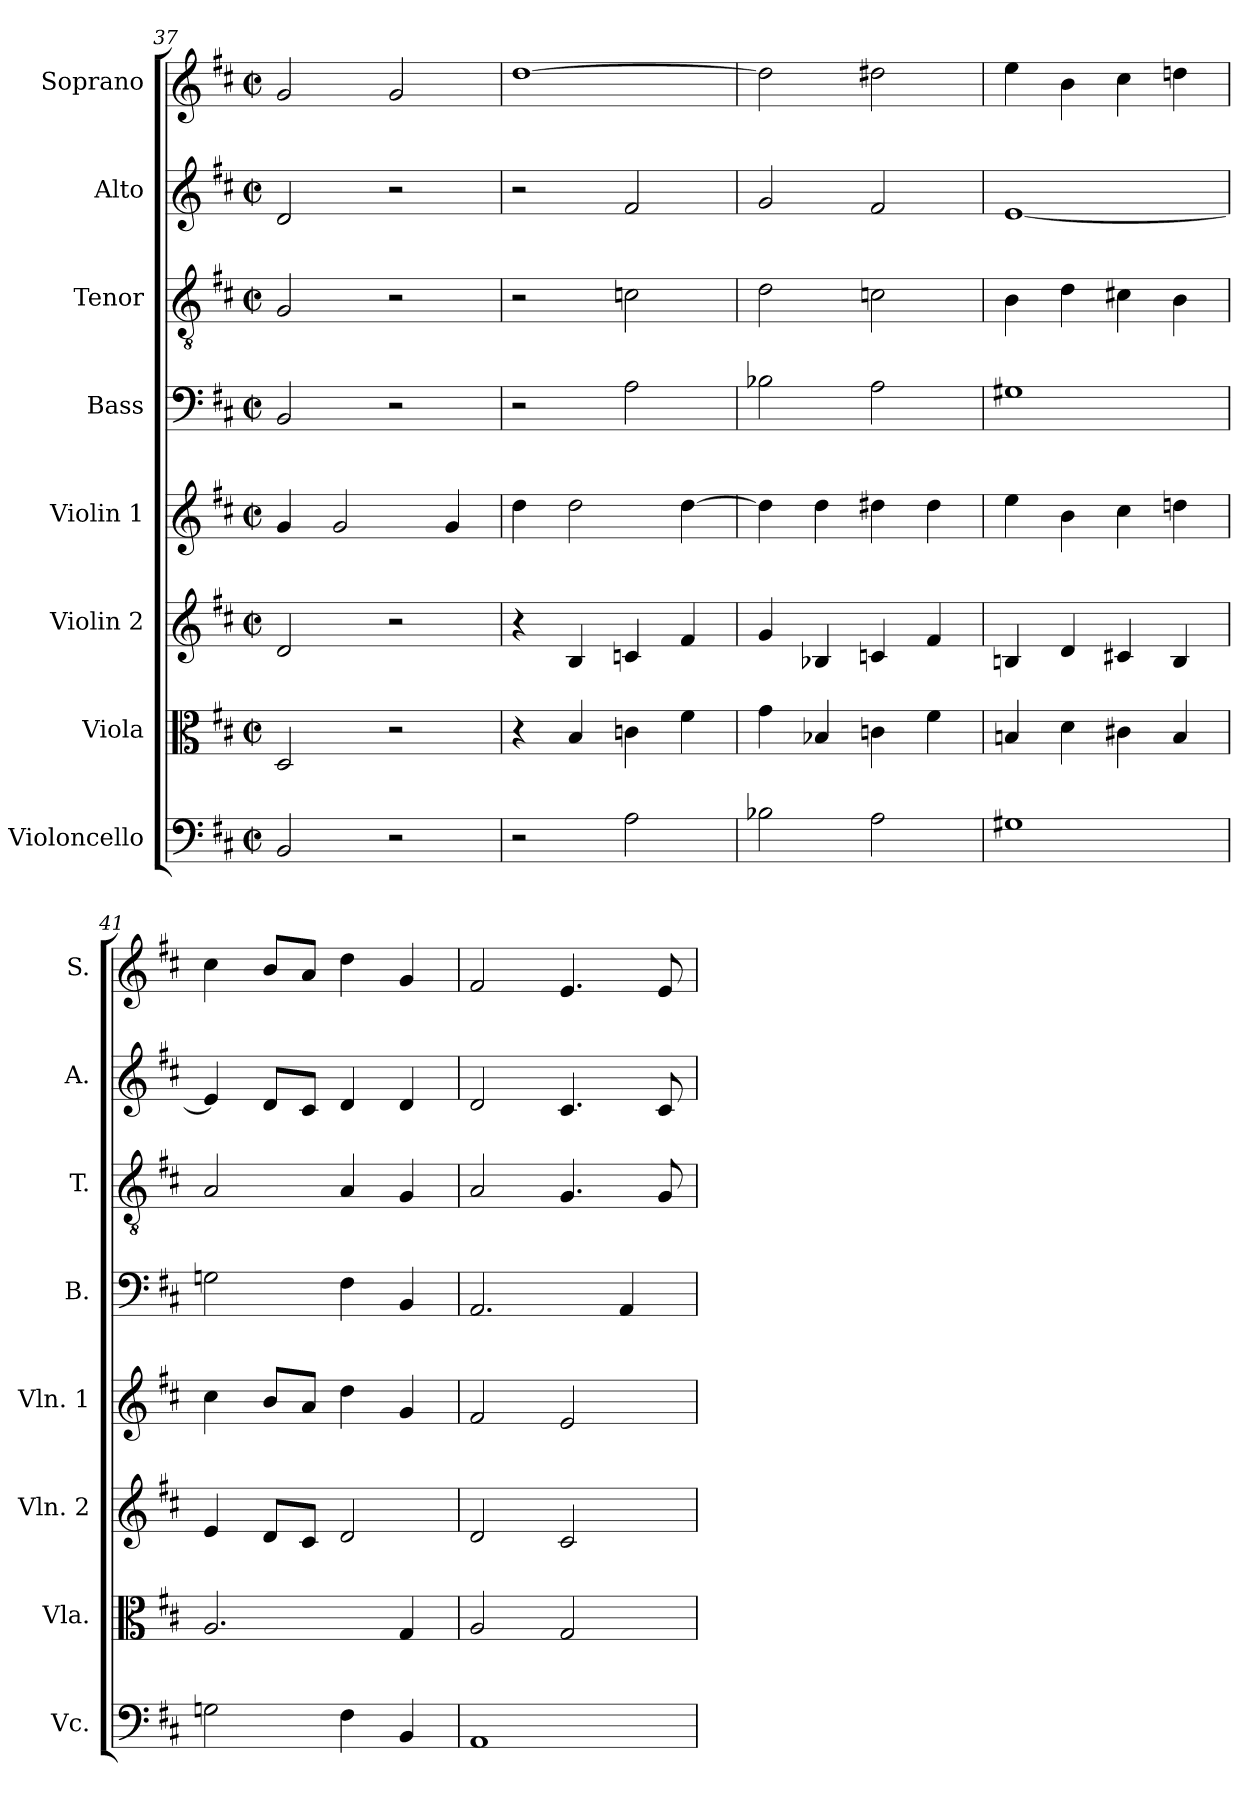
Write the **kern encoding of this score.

**kern	**kern	**kern	**kern	**kern	**kern	**kern	**kern
*part8	*part7	*part6	*part5	*part4	*part3	*part2	*part1
*staff8	*staff7	*staff6	*staff5	*staff4	*staff3	*staff2	*staff1
*I"Violoncello	*I"Viola	*I"Violin 2	*I"Violin 1	*I"Bass	*I"Tenor	*I"Alto	*I"Soprano
*I'Vc.	*I'Vla.	*I'Vln. 2	*I'Vln. 1	*I'B.	*I'T.	*I'A.	*I'S.
!!LO:PB:g=z
*clefF4	*clefC3	*clefG2	*clefG2	*clefF4	*clefGv2	*clefG2	*clefG2
*	*	*	*	*	*ITrd7c12	*	*
*k[f#c#]	*k[f#c#]	*k[f#c#]	*k[f#c#]	*k[f#c#]	*k[f#c#]	*k[f#c#]	*k[f#c#]
*D:	*D:	*D:	*D:	*D:	*D:	*D:	*D:
*M2/2	*M2/2	*M2/2	*M2/2	*M2/2	*M2/2	*M2/2	*M2/2
*met(c|)	*met(c|)	*met(c|)	*met(c|)	*met(c|)	*met(c|)	*met(c|)	*met(c|)
=37	=37	=37	=37	=37	=37	=37	=37
2BBi/	2Di/	2di/	4gi/	2BBi/	2GGi/	2di/	2gi/
.	.	.	2gi/	.	.	.	.
2r	2r	2r	.	2r	2r	2r	2gi/
.	.	.	4gi/	.	.	.	.
=38	=38	=38	=38	=38	=38	=38	=38
2r	4r	4r	4ddi\	2r	2r	2r	[>1ddi
.	4Bi/	4Bi/	2ddi\	.	.	.	.
2Ai\	4cni\	4cni/	.	2Ai\	2Cni\	2f#i/	.
.	4f#i\	4f#i/	[>4ddi\	.	.	.	.
=39	=39	=39	=39	=39	=39	=39	=39
2B-Xi\	4gi\	4gi/	4ddi\]	2B-Xi\	2Di\	2gi/	2ddi\]
.	4B-Xi/	4B-Xi/	4ddi\	.	.	.	.
2Ai\	4cni\	4cni/	4dd#Xi\	2Ai\	2Cni\	2f#i/	2dd#Xi\
.	4f#i\	4f#i/	4dd#i\	.	.	.	.
=40	=40	=40	=40	=40	=40	=40	=40
1G#Xi	4Bni/	4Bni/	4eei\	1G#Xi	4BBi\	[<1ei	4eei\
.	4di\	4di/	4bi\	.	4Di\	.	4bi\
.	4c#Xi\	4c#Xi/	4cc#i\	.	4C#Xi\	.	4cc#i\
.	4Bi/	4Bi/	4ddni\	.	4BBi\	.	4ddni\
=41	=41	=41	=41	=41	=41	=41	=41
2Gni\	2.Ai/	4ei/	4cc#i\	2Gni\	2AAi/	4ei/]	4cc#i\
.	.	8di/L	8bi/L	.	.	8di/L	8bi/L
.	.	8c#i/J	8ai/J	.	.	8c#i/J	8ai/J
4F#i\	.	2di/	4ddi\	4F#i\	4AAi/	4di/	4ddi\
4BBi/	4Gi/	.	4gi/	4BBi/	4GGi/	4di/	4gi/
!!LO:PB:g=z
=42	=42	=42	=42	=42	=42	=42	=42
1AAi	2Ai/	2di/	2f#i/	2.AAi/	2AAi/	2di/	2f#i/
.	2Gi/	2c#i/	2ei/	.	4.GGi/	4.c#i/	4.ei/
.	.	.	.	4AAi/	.	.	.
.	.	.	.	.	8GGi/	8c#i/	8ei/
=	=	=	=	=	=	=	=
*-	*-	*-	*-	*-	*-	*-	*-
